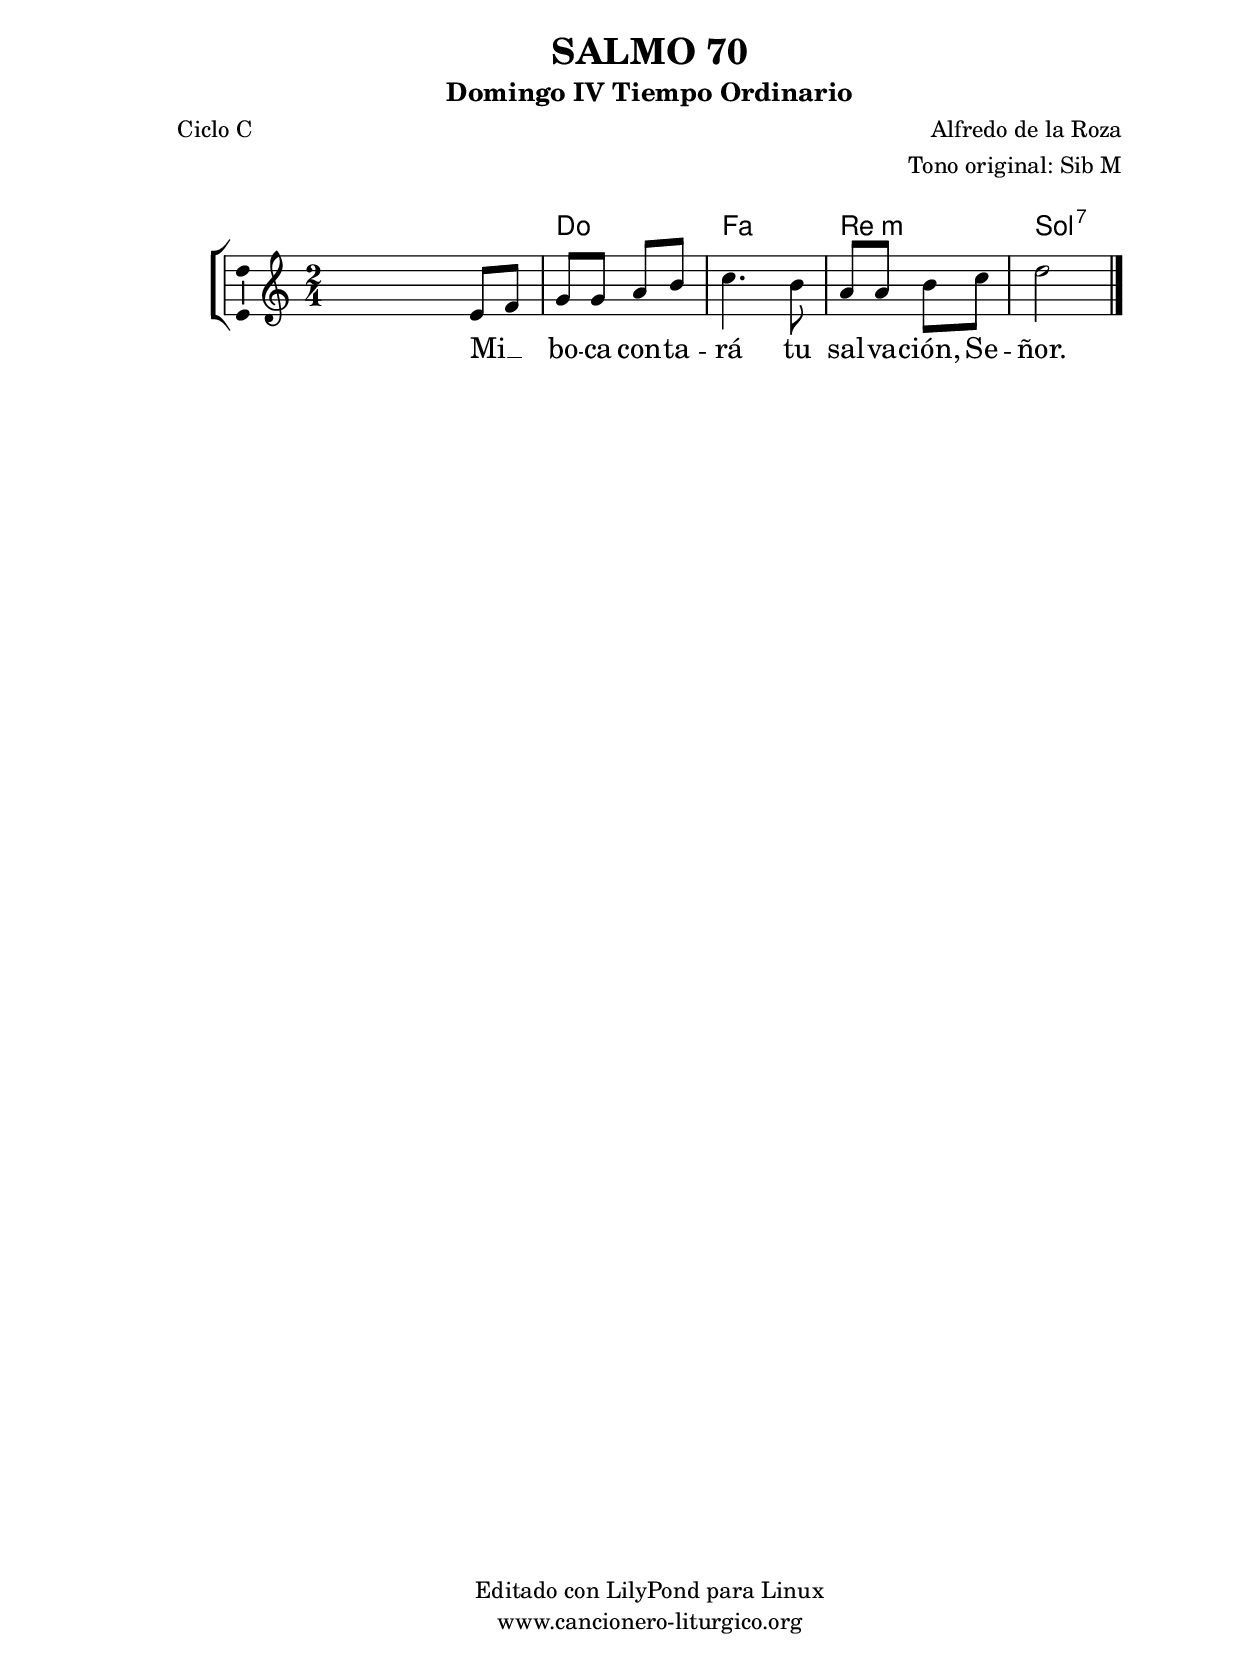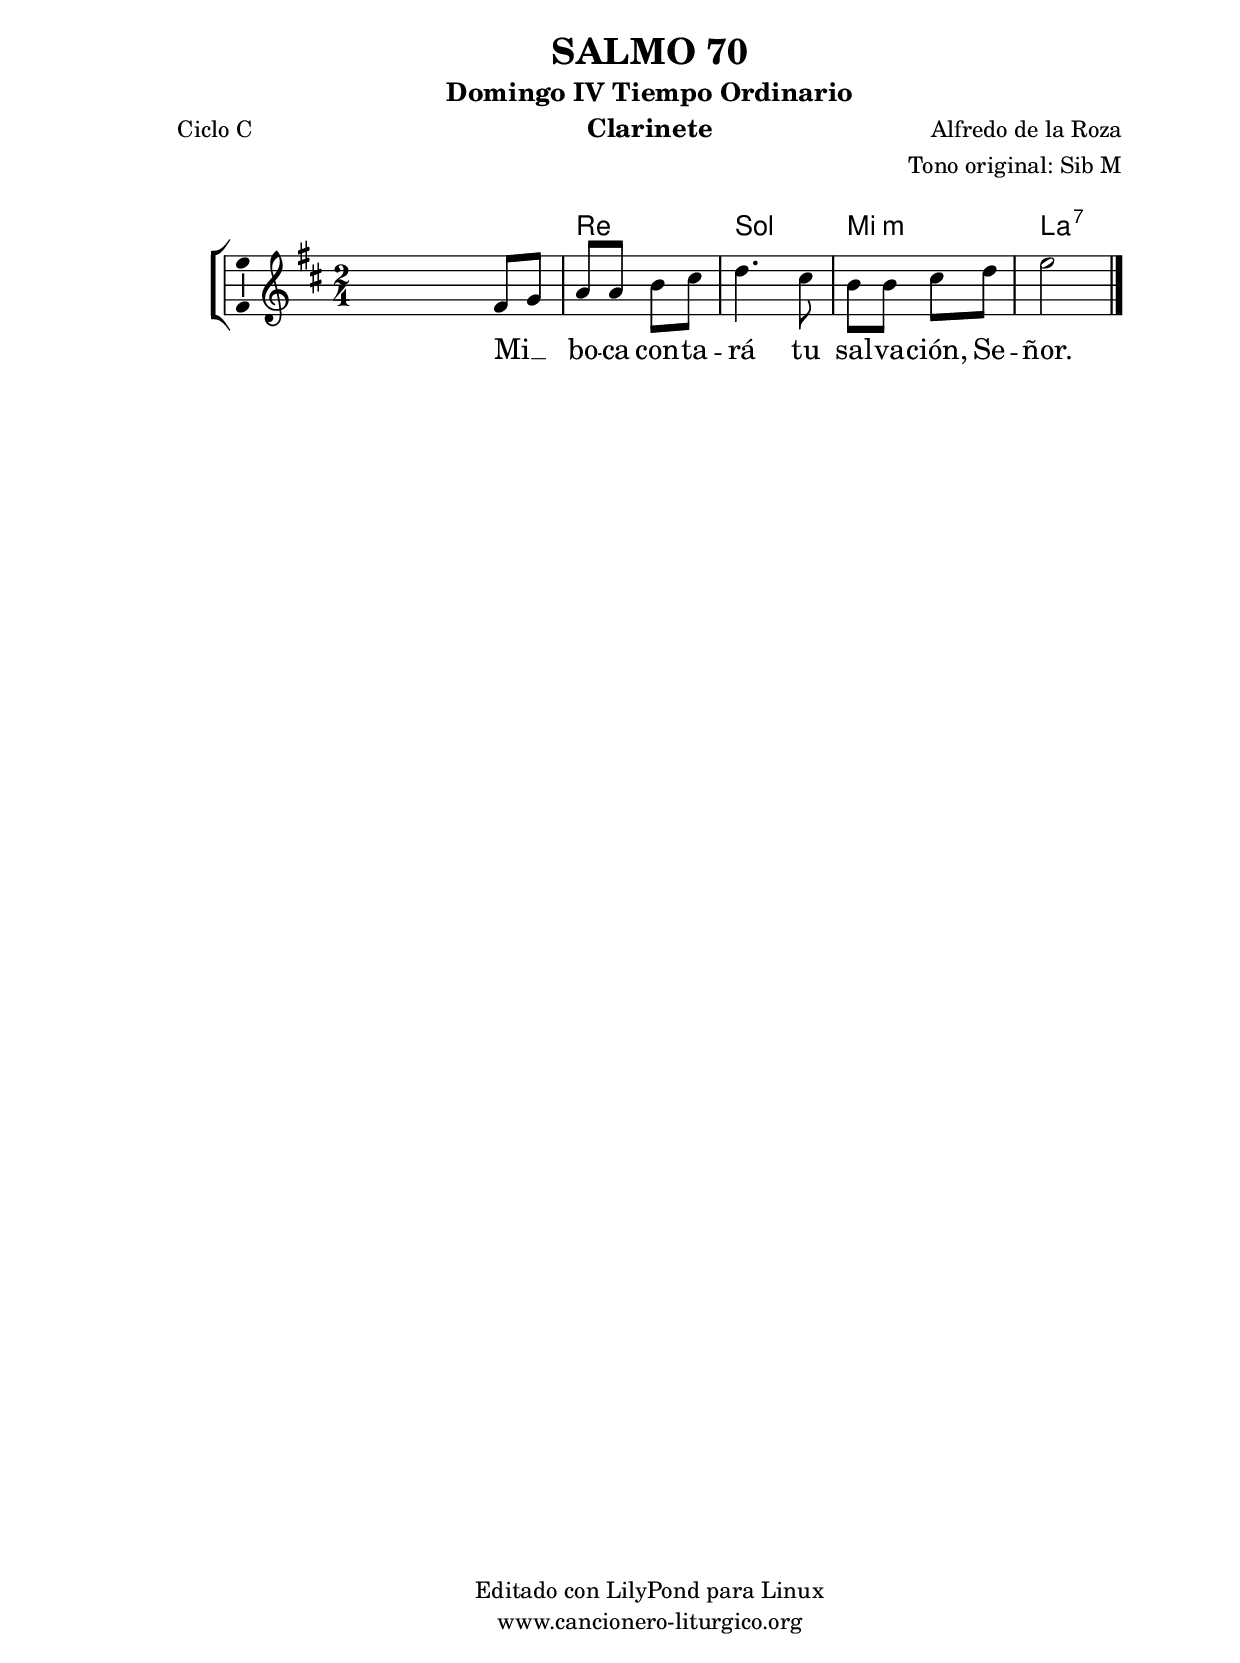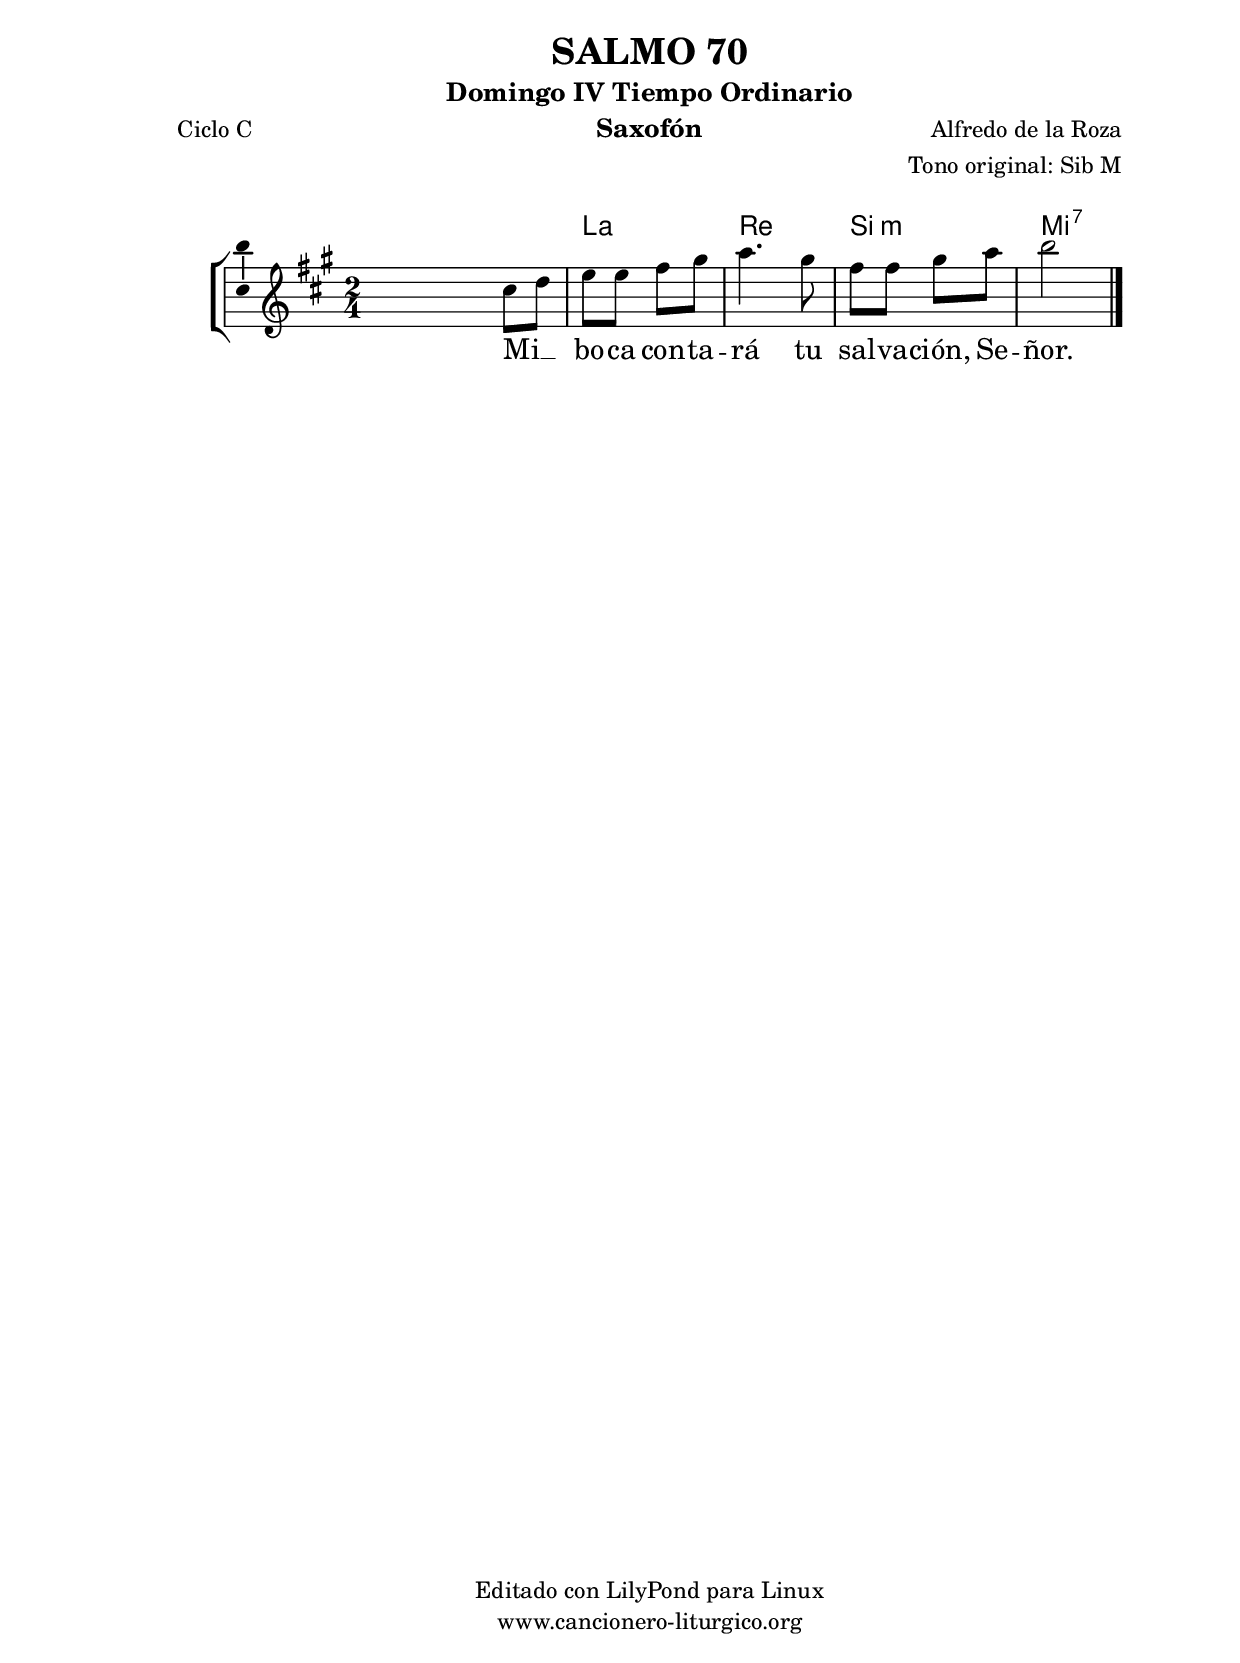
%
%para convertir .midi en .wav:
%timidity filename.midi -Ow -o finename.wav
%
%
%Para convertir de .wav a .mp3:
%lame -h -m j filename.wav
%
%
%para escuchar el midi:
%timidity nombrefichero.midi
%


%versión de lilypond para la que se ha escrito esta partitura:
\version "2.16.0"

	%Tamaño papel
	#(set-default-paper-size "a4")
	%Tamaño partitura
	#(set-global-staff-size 20)
	%No responde al pulsar sobre una nota
	#(ly:set-option 'point-and-click #f)

%parámetros del encabezamiento:
\header {
	title = "SALMO 70"
	subtitle = "Domingo IV Tiempo Ordinario"
	composer = "Alfredo de la Roza"
	poet = "Ciclo C"
	meter = ""
	arranger = "Tono original: Sib M"
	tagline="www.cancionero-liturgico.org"
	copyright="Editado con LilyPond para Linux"
	}

%parámetros asociados al papel:
\paper  {
	oddHeaderMarkup = \markup {\fill-line { \on-the-fly #not-first-page \fromproperty #'header:title \on-the-fly #not-first-page \fromproperty #'header:composer }}
	evenHeaderMarkup = \markup {\fill-line { \fromproperty #'header:composer \fromproperty #'header:title }}
	#(set-paper-size "a4")
	print-page-number = ##f
	first-page-number = 1
	print-first-page-number = ##f
%	head-separation = 3.0 \cm
	top-margin = 2.0 \cm
	bottom-margin = 0.5\cm
%%%	bottom-margin = -1.0\cm
	left-margin = 3.0 \cm
	line-width = 16.0 \cm 
	indent = 8\mm
	interscoreline = 2.\mm
	between-system-space = 15\mm
%	para que las partituras no llenen la hoja:
	ragged-bottom = ##t
%	idem para la última hoja:
	ragged-last-bottom = ##f
%	para que las partituras llenen el ancho del papel:
	ragged-last = ##f
	after-title-space = 2.5 \cm
%page-count=1
%system-count=8

	%Flexible Vertical Spacing
%	markup-markup-spacing =
%	#'((basic-distance . 15) (minimum-distance . 15) (padding . 3))
	markup-system-spacing =
	#'((basic-distance . 15) (minimum-distance . 15) (padding . 3))
	system-system-spacing =
	#'((basic-distance . 15) (minimum-distance . 15) (padding . 3))
	score-system-spacing =
	#'((basic-distance . 15) (minimum-distance . 15) (padding . 5))
%	top-system-spacing = % header
%	#'((basic-distance . 8) (minimum-distance . 0) (padding . 3))
%	top-markup-spacing =
%	#'((basic-distance . 20) (minimum-distance . 20) (padding . 3))
	last-bottom-spacing = % footer
	#'((basic-distance . 5) (minimum-distance . 5) (padding . 3))
%	score-markup-spacing =
%	#'((basic-distance . 16) (minimum-distance . 13) (padding . 3))

	}


%parámetros que afectan a toda la partitura:
global =  {
	%clave de sol (G):
	\clef G
	%armadura:
	\transpose bes c'
	\key bes \major
	\tempo 4=80
	\set Score.tempoHideNote = ##t
	}


acordes = {
	\italianChords
	\chordmode {
	\transpose bes c'
{
s2 bes2 ees c:m f:7
	}
	}
}


melodia = 
	\transpose bes c'
{
	\relative c'{
	\time 2/4

s4 d8 ees
f8 f g a
bes4. a8
g8 g a bes
c2

	\bar "|."
	}
	}


texto = \lyricmode {
Mi __ _ bo -- ca con -- ta -- rá tu sal -- va -- ción, Se -- ñor.
	}


acordesStaff = \context ChordNames = acordesStaff <<
	\set chordChanges = ##t
	\acordes
	>>


vozStaff = \context Voice = vozStaff
\with {\consists "Ambitus_engraver"}
<<
%	\set Staff.instrumentName = ""
%	\set Staff.shortInstrumentName = ""
%	\set Staff.midiInstrument = #"clarinet"
%	\set Staff.midiInstrument = #"cello"
%	\set Staff.midiInstrument = #"flute"
	\set Staff.midiInstrument = #"electric guitar (jazz)"
%	\set Staff.midiInstrument = #"english horn"
%	\set Staff.midiInstrument = #"violin"
%	\set Staff.midiInstrument = #"glockenspiel"
	\set Staff.midiMinimumVolume = #0.7
	\set Staff.midiMaximumVolume = #0.9
	\global
	\melodia
	>>


textoStaff = \context Lyrics = textoStaff <<
	\lyricsto vozStaff \texto
	>>

\book {
	\score {
		\context ChoirStaff {
			\override StaffGroup.SystemStartBracket #'collapse-height = #1
			\override Score.SystemStartBar #'collapse-height = #1
			<<
			\acordesStaff
			\vozStaff
			\textoStaff
			>>
			}
		\layout {
	    		\context {
				\Lyrics
				\override LyricText #'font-size = #2
				}
	   		 \context {
				\Score
				%fontSize = #3
				\override StaffSymbol #'staff-space = #(magstep +3)
				%\override Beam #'thickness = #0.55
				%\override SpacingSpanner #'spacing-increment = #1.0
				%\override Slur #'height-limit = #1.5
				}
			}
		}
	\score {
		\unfoldRepeats
		\context ChoirStaff {
			<<
			\acordesStaff
			\vozStaff
			>>
			}
		\midi {
	  		\context {
	  			\Score
				tempoWholesPerMinute = #(ly:make-moment 70 4)
				}
			}
		}
	}

%Partitura para clarinete
#(define output-suffix "C")
\book {
	\header{
		instrument = "Clarinete"
		}
	\score {
		\context ChoirStaff {
			\override StaffGroup.SystemStartBracket #'collapse-height = #1
			\override Score.SystemStartBar #'collapse-height = #1
\transpose c d
			<<
			\acordesStaff
			\vozStaff
			\textoStaff
			>>
			}
		\layout {
	    		\context {
				\Lyrics
				\override LyricText #'font-size = #2
				}
	   		 \context {
				\Score
				%fontSize = #3
				\override StaffSymbol #'staff-space = #(magstep +3)
				%\override Beam #'thickness = #0.55
				%\override SpacingSpanner #'spacing-increment = #1.0
				%\override Slur #'height-limit = #1.5
				}
			}
		}
	}

%Partitura para saxofón
#(define output-suffix "S")
\book {
	\header{
		instrument = "Saxofón"
		}
	\score {
		\context ChoirStaff {
			\override StaffGroup.SystemStartBracket #'collapse-height = #1
			\override Score.SystemStartBar #'collapse-height = #1
\transpose c a
			<<
			\acordesStaff
			\vozStaff
			\textoStaff
			>>
			}
		\layout {
	    		\context {
				\Lyrics
				\override LyricText #'font-size = #2
				}
	   		 \context {
				\Score
				%fontSize = #3
				\override StaffSymbol #'staff-space = #(magstep +3)
				%\override Beam #'thickness = #0.55
				%\override SpacingSpanner #'spacing-increment = #1.0
				%\override Slur #'height-limit = #1.5
				}
			}
		}
	}

